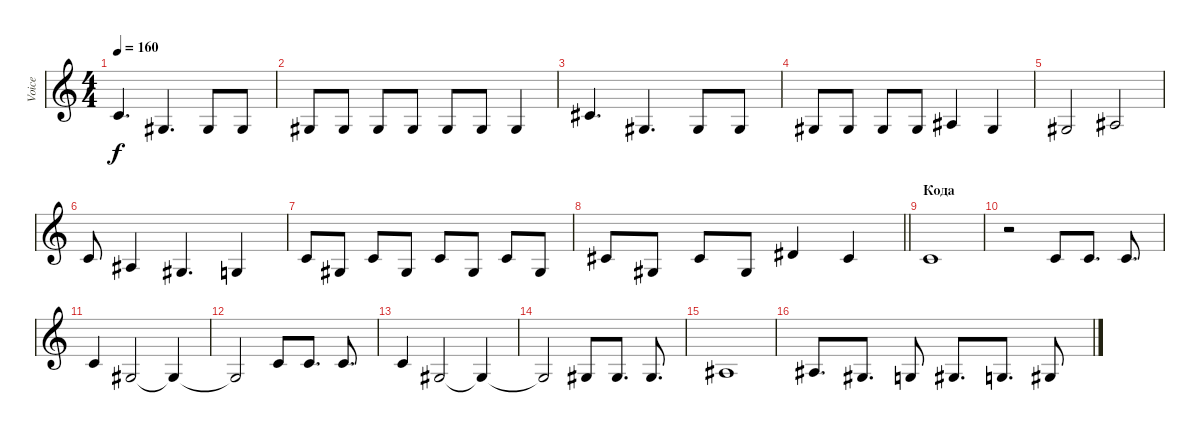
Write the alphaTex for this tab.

\track ("Voice" "Voice") {instrument tenorsax}
\staff {score}
\tuning (E4 B3 G3 D3 A2 E2 B1) {hide}
\ts (4 4)
\tempo 160
\clef g2
\ks c
1.2.4{d dy f} 1.3.4{d} 1.3.8 1.3.8 |
1.3.8 1.3.8 1.3.8 1.3.8 1.3.8 1.3.8 1.3.4 |
2.2.4{d} 1.3.4{d} 1.3.8 1.3.8 |
1.3.8 1.3.8 1.3.8 1.3.8 3.3.4 1.3.4 |
1.3.2 3.3.2 |
1.2.8 3.3.4 1.3.4{d} 0.3.4 |
1.2.8 1.3.8 1.2.8 1.3.8 1.2.8 1.3.8 1.2.8 1.3.8 |
\barLineRight lightlight
2.2.8 1.3.8 2.2.8 1.3.8 4.2.4 2.2.4 |
\section ("" "Кода")
1.2.1 |
r.2 1.2.8 1.2.8{d} 1.2.8{d} |
1.2.4 1.3.2 1.3{t}.4 |
1.3{t}.2 1.2.8 1.2.8{d} 1.2.8{d} |
1.2.4 1.3.2 1.3{t}.4 |
1.3{t}.2 1.3.8 1.3.8{d} 1.3.8{d} |
3.3.1 |
3.3.8{d} 1.3.8{d} 0.3.8 1.3.8{d} 0.3.8{d} 1.3.8
